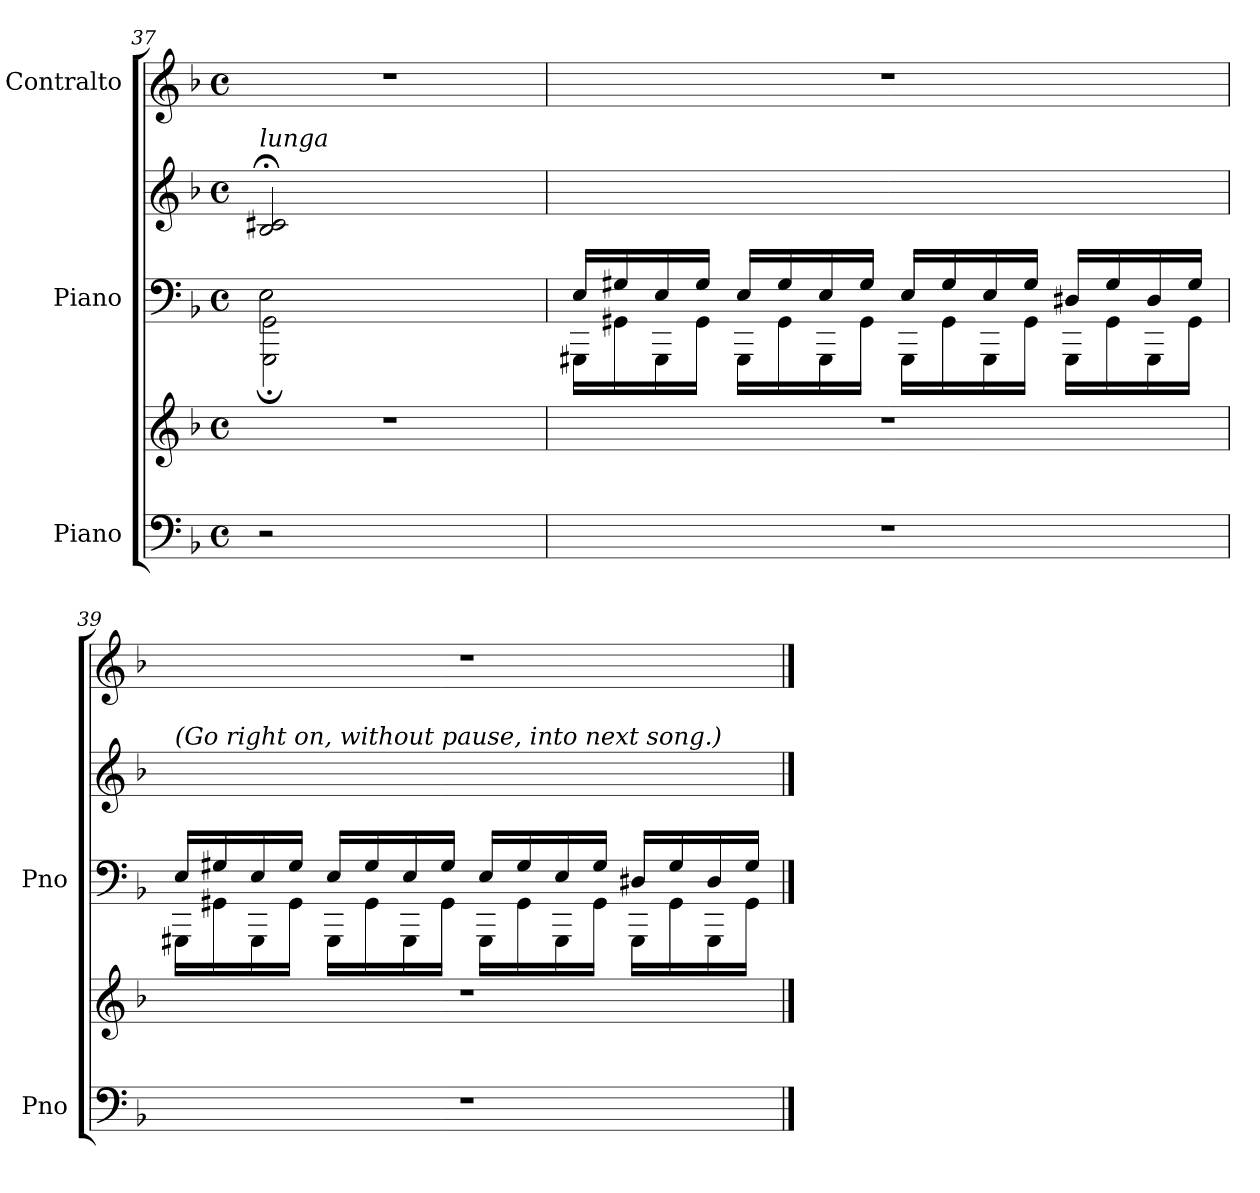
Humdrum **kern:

**kern	**kern	**kern	**kern	**kern
*part3	*part3	*part2	*part2	*part1
*staff5	*staff4	*staff3	*staff2	*staff1
*I"Piano	*	*I"Piano	*	*I"Contralto
*I'Pno	*	*I'Pno	*	*
*clefF4	*clefG2	*clefF4	*clefG2	*clefG2
*k[b-]	*k[b-]	*k[b-]	*k[b-]	*k[b-]
*M4/4	*M4/4	*M4/4	*M4/4	*M4/4
*met(c)	*met(c)	*met(c)	*met(c)	*met(c)
=37	=37	=37	=37	=37
*	*	*^	*	*
!	!	!	!	!LO:TX:i:t=lunga	!
2r	1r	2E\	2GGG\; 2GG\;	2B-/;< 2c#X/;<	1r
2ryy	.	2ryy	2ryy	2ryy	.
=38	=38	=38	=38	=38	=38
1r	1r	16E/LL	16GGG#X\LL	1ryy	1r
.	.	16G#X/	16GG#X\	.	.
.	.	16E/	16GGG#\	.	.
.	.	16G#/JJ	16GG#\JJ	.	.
.	.	16E/LL	16GGG#\LL	.	.
.	.	16G#/	16GG#\	.	.
.	.	16E/	16GGG#\	.	.
.	.	16G#/JJ	16GG#\JJ	.	.
.	.	16E/LL	16GGG#\LL	.	.
.	.	16G#/	16GG#\	.	.
.	.	16E/	16GGG#\	.	.
.	.	16G#/JJ	16GG#\JJ	.	.
.	.	16D#X/LL	16GGG#\LL	.	.
.	.	16G#/	16GG#\	.	.
.	.	16D#/	16GGG#\	.	.
.	.	16G#/JJ	16GG#\JJ	.	.
=39	=39	=39	=39	=39	=39
!	!	!	!	!LO:TX:i:t=(Go right on, without pause, into next song.)	!
1r	1r	16E/LL	16GGG#X\LL	1ryy	1r
.	.	16G#X/	16GG#X\	.	.
.	.	16E/	16GGG#\	.	.
.	.	16G#/JJ	16GG#\JJ	.	.
.	.	16E/LL	16GGG#\LL	.	.
.	.	16G#/	16GG#\	.	.
.	.	16E/	16GGG#\	.	.
.	.	16G#/JJ	16GG#\JJ	.	.
.	.	16E/LL	16GGG#\LL	.	.
.	.	16G#/	16GG#\	.	.
.	.	16E/	16GGG#\	.	.
.	.	16G#/JJ	16GG#\JJ	.	.
.	.	16D#X/LL	16GGG#\LL	.	.
.	.	16G#/	16GG#\	.	.
.	.	16D#/	16GGG#\	.	.
.	.	16G#/JJ	16GG#\JJ	.	.
*	*	*v	*v	*	*
==	==	==	==	==
*-	*-	*-	*-	*-
